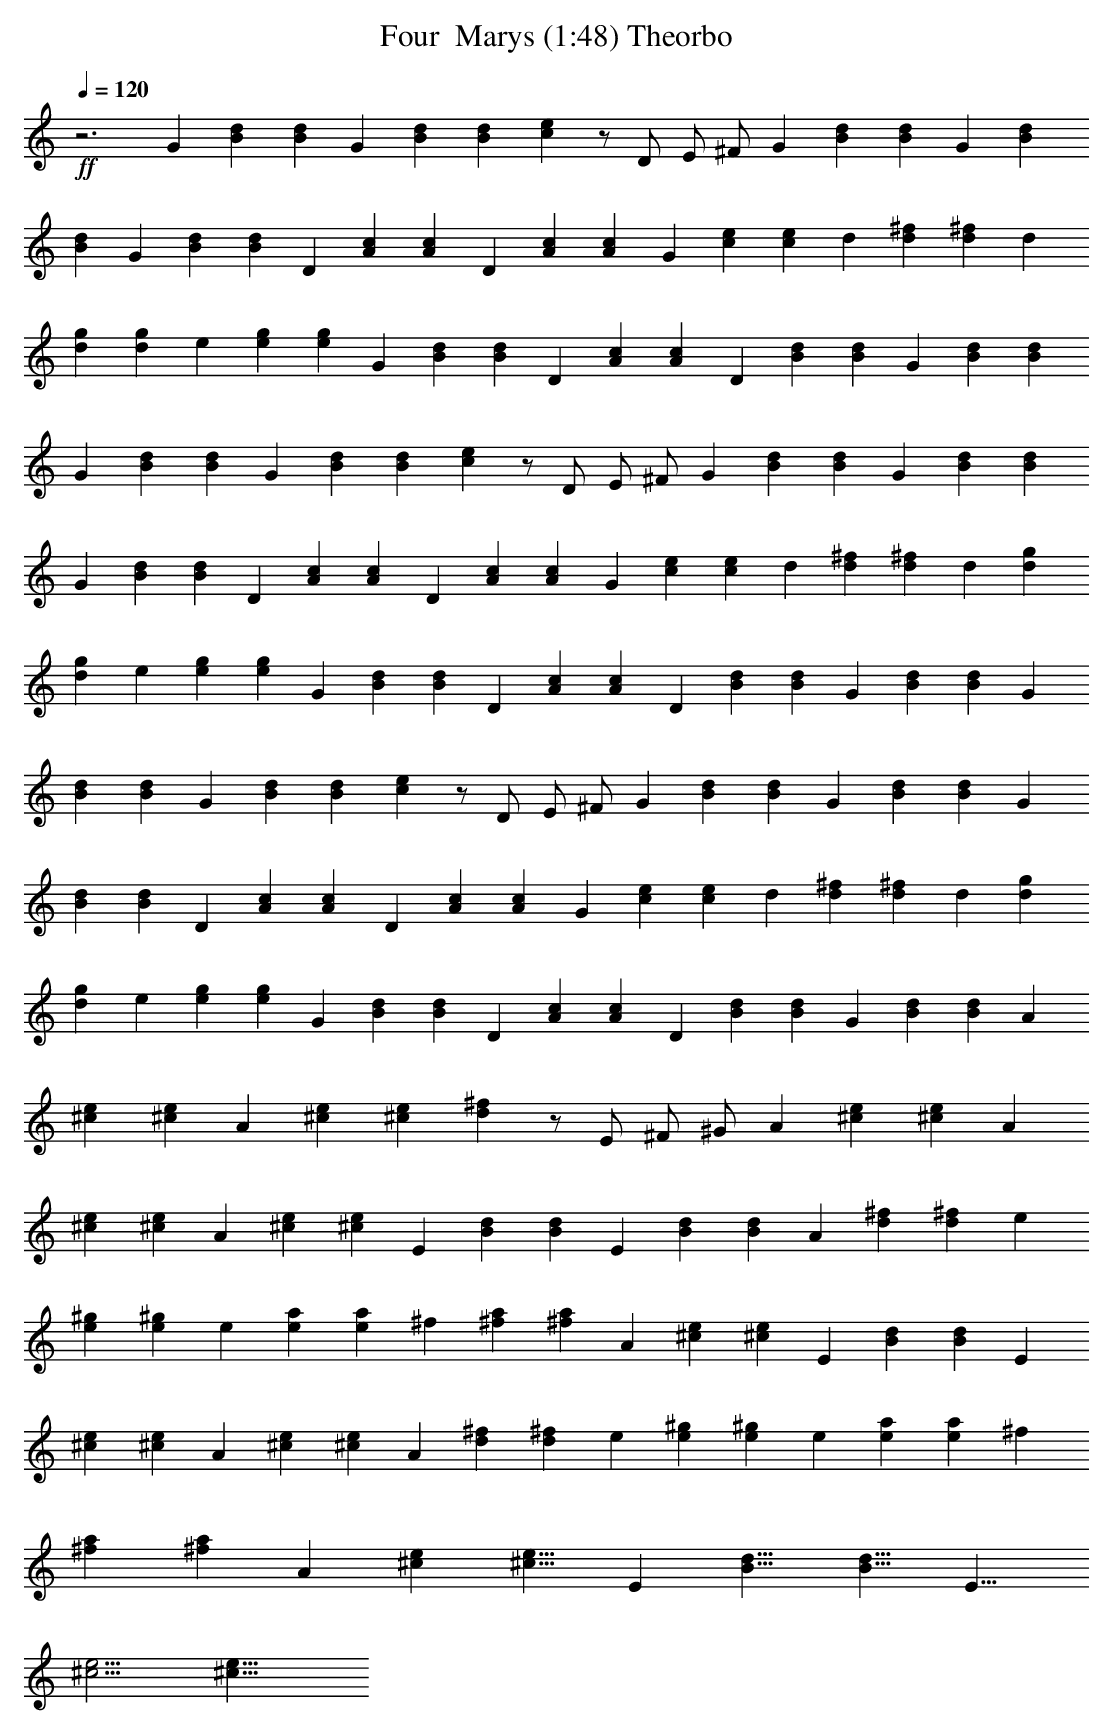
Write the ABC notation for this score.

X:1
T:Four  Marys (1:48) Theorbo
L:1/4
Q:120
K:C
+ff+
z3 G [Bd] [Bd] G [Bd] [Bd] [ce] z/2 D/2 E/2 ^F/2 G [Bd] [Bd] G [Bd]
[Bd] G [Bd] [Bd] D [Ac] [Ac] D [Ac] [Ac] G [ec] [ce] d [d^f] [d^f] d
[dg] [dg] e [eg] [eg] G [Bd] [Bd] D [Ac] [Ac] D [Bd] [Bd] G [Bd] [Bd]
G [Bd] [Bd] G [Bd] [Bd] [ce] z/2 D/2 E/2 ^F/2 G [Bd] [Bd] G [Bd] [Bd]
G [Bd] [Bd] D [Ac] [Ac] D [Ac] [Ac] G [ec] [ce] d [d^f] [d^f] d [dg]
[dg] e [eg] [eg] G [Bd] [Bd] D [Ac] [Ac] D [Bd] [Bd] G [Bd] [Bd] G
[Bd] [Bd] G [Bd] [Bd] [ce] z/2 D/2 E/2 ^F/2 G [Bd] [Bd] G [Bd] [Bd] G
[Bd] [Bd] D [Ac] [Ac] D [Ac] [Ac] G [ec] [ce] d [d^f] [d^f] d [dg]
[dg] e [eg] [eg] G [Bd] [Bd] D [Ac] [Ac] D [Bd] [Bd] G [Bd] [Bd] A
[^ce] [^ce] A [^ce] [^ce] [d^f] z/2 E/2 ^F/2 ^G/2 A [^ce] [^ce] A
[^ce] [^ce] A [^ce] [^ce] E [Bd] [Bd] E [Bd] [Bd] A [^fd] [d^f] e
[e^g] [e^g] e [ea] [ea] ^f [^fa] [^fa] A [^ce] [^ce] E [Bd] [Bd] E
[^ce] [^ce] A [^ce] [^ce] A [^fd] [d^f] e [e^g] [e^g] e [ea] [ea] ^f
[^fa] [^fa] A [^ce] [^c9/8e9/8] E [B9/8d9/8] [B9/8d9/8] E9/8
[^c5/4e5/4] [^c9/8e9/8]
